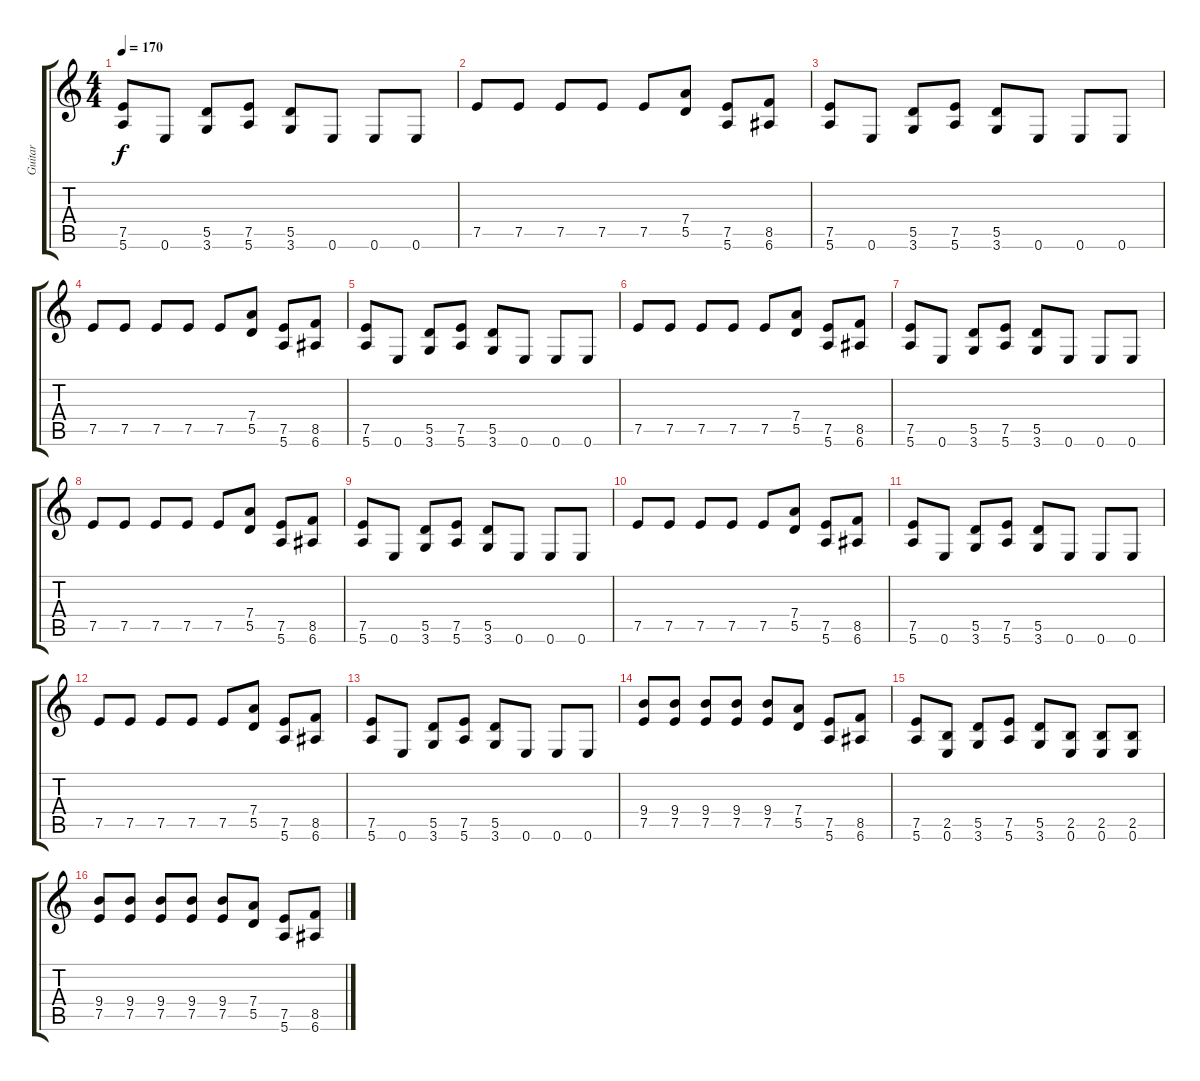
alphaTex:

\track ("Guitar" "Guitar") {instrument distortionguitar}
\staff {score tabs}
\tuning (E4 B3 G3 D3 A2 E2) {hide}
\ts (4 4)
\tempo 170
\clef g2
\ks c
(7.5 5.6).8{dy f} 0.6.8 (5.5 3.6).8 (7.5 5.6).8 (5.5 3.6).8 0.6.8 0.6.8 0.6.8 |
7.5.8 7.5.8 7.5.8 7.5.8 7.5.8 (7.4 5.5).8 (7.5 5.6).8 (8.5 6.6).8 |
(7.5 5.6).8 0.6.8 (5.5 3.6).8 (7.5 5.6).8 (5.5 3.6).8 0.6.8 0.6.8 0.6.8 |
7.5.8 7.5.8 7.5.8 7.5.8 7.5.8 (7.4 5.5).8 (7.5 5.6).8 (8.5 6.6).8 |
(7.5 5.6).8 0.6.8 (5.5 3.6).8 (7.5 5.6).8 (5.5 3.6).8 0.6.8 0.6.8 0.6.8 |
7.5.8 7.5.8 7.5.8 7.5.8 7.5.8 (7.4 5.5).8 (7.5 5.6).8 (8.5 6.6).8 |
(7.5 5.6).8 0.6.8 (5.5 3.6).8 (7.5 5.6).8 (5.5 3.6).8 0.6.8 0.6.8 0.6.8 |
7.5.8 7.5.8 7.5.8 7.5.8 7.5.8 (7.4 5.5).8 (7.5 5.6).8 (8.5 6.6).8 |
(7.5 5.6).8 0.6.8 (5.5 3.6).8 (7.5 5.6).8 (5.5 3.6).8 0.6.8 0.6.8 0.6.8 |
7.5.8 7.5.8 7.5.8 7.5.8 7.5.8 (7.4 5.5).8 (7.5 5.6).8 (8.5 6.6).8 |
(7.5 5.6).8 0.6.8 (5.5 3.6).8 (7.5 5.6).8 (5.5 3.6).8 0.6.8 0.6.8 0.6.8 |
7.5.8 7.5.8 7.5.8 7.5.8 7.5.8 (7.4 5.5).8 (7.5 5.6).8 (8.5 6.6).8 |
(7.5 5.6).8 0.6.8 (5.5 3.6).8 (7.5 5.6).8 (5.5 3.6).8 0.6.8 0.6.8 0.6.8 |
(9.4 7.5).8{instrument distortionguitar} (9.4 7.5).8 (9.4 7.5).8 (9.4 7.5).8 (9.4 7.5).8 (7.4 5.5).8 (7.5 5.6).8 (8.5 6.6).8 |
(7.5 5.6).8 (2.5 0.6).8 (5.5 3.6).8 (7.5 5.6).8 (5.5 3.6).8 (2.5 0.6).8 (2.5 0.6).8 (2.5 0.6).8 |
(9.4 7.5).8 (9.4 7.5).8 (9.4 7.5).8 (9.4 7.5).8 (9.4 7.5).8 (7.4 5.5).8 (7.5 5.6).8 (8.5 6.6).8
